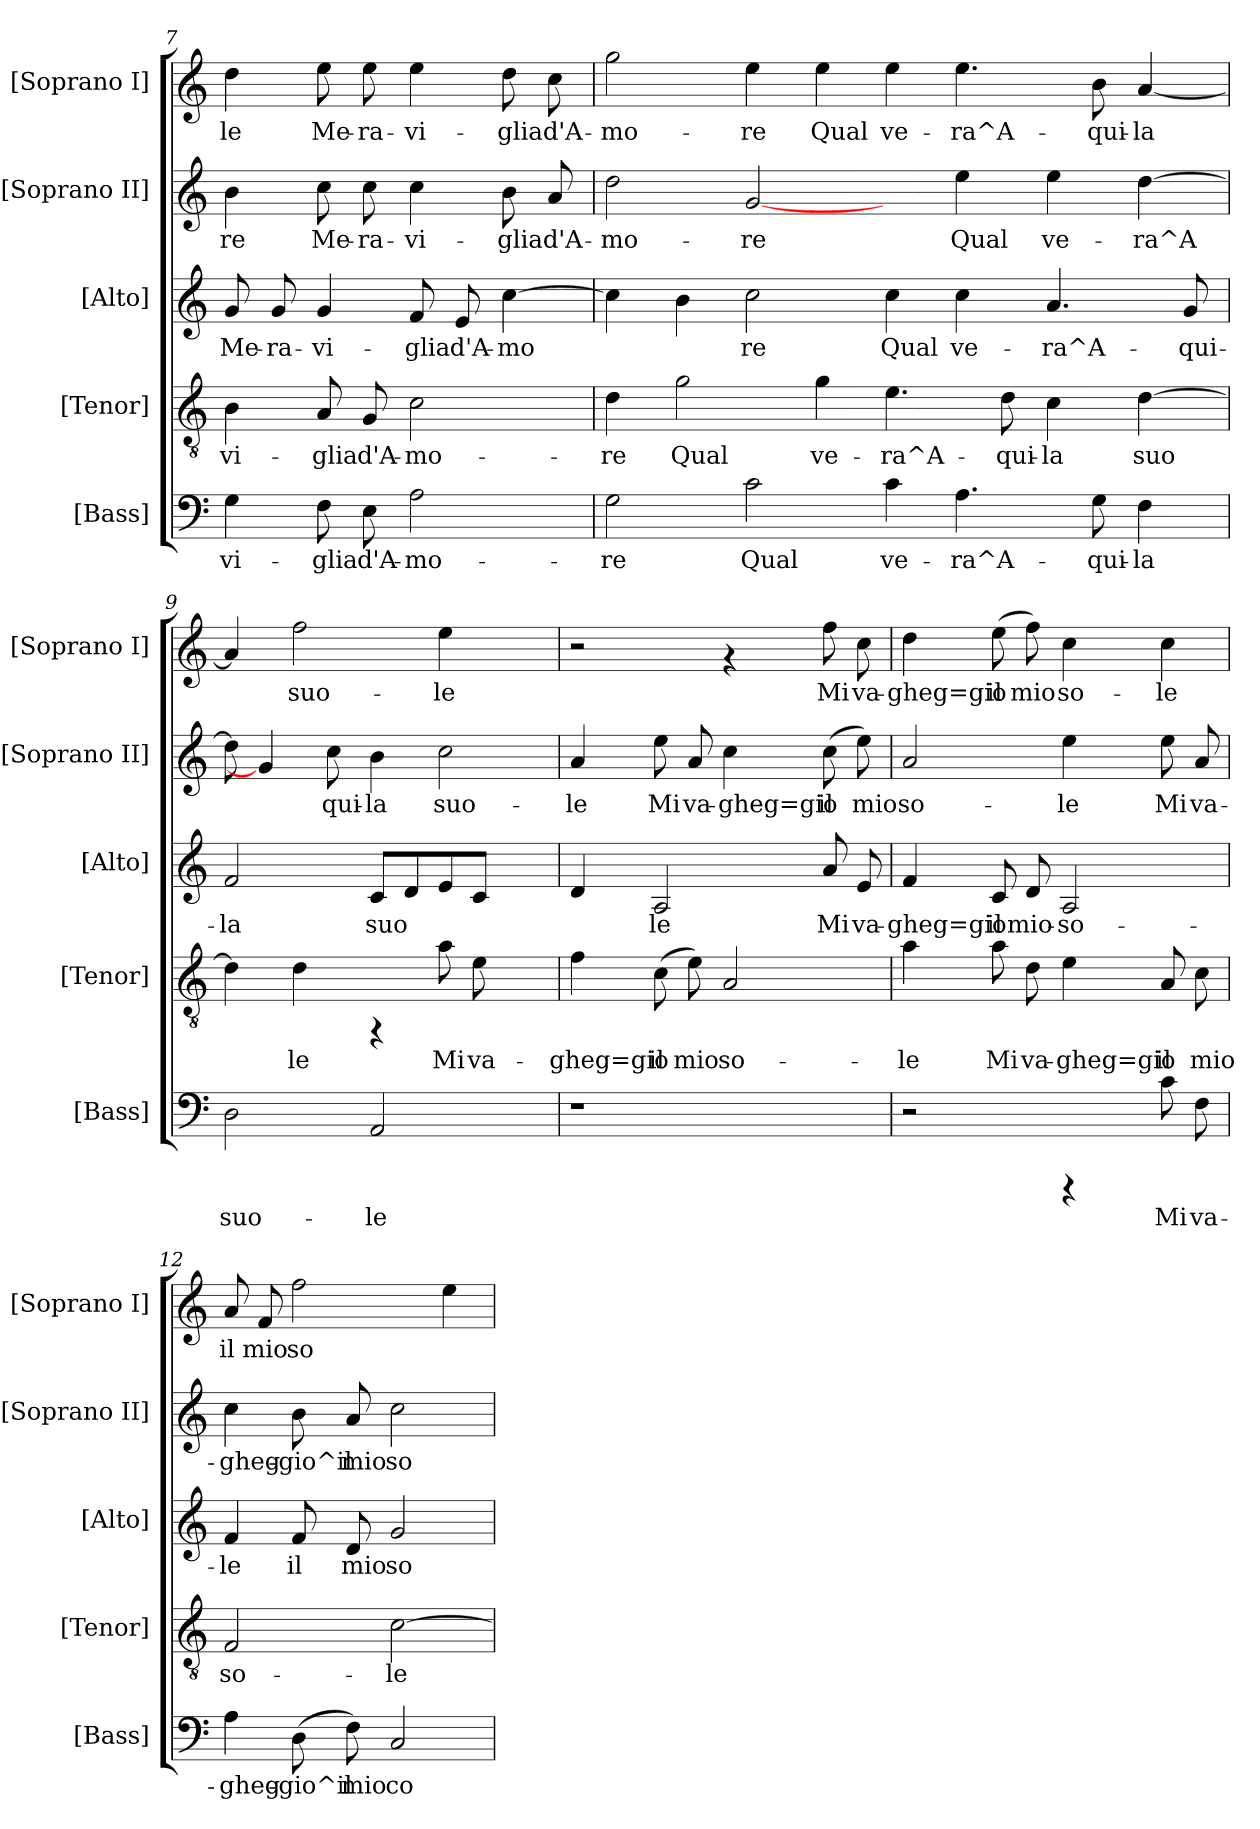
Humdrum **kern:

**kern	**text	**kern	**text	**kern	**text	**kern	**text	**kern	**text
*part5	*part5	*part4	*part4	*part3	*part3	*part2	*part2	*part1	*part1
*staff5	*staff5	*staff4	*staff4	*staff3	*staff3	*staff2	*staff2	*staff1	*staff1
*I"[Bass]	*	*I"[Tenor]	*	*I"[Alto]	*	*I"[Soprano II]	*	*I"[Soprano I]	*
*I'[Bass]	*	*I'[Tenor]	*	*I'[Alto]	*	*I'[Soprano II]	*	*I'[Soprano I]	*
*clefF4	*	*clefGv2	*	*clefG2	*	*clefG2	*	*clefG2	*
*k[]	*	*k[]	*	*k[]	*	*k[]	*	*k[]	*
*C:	*	*C:	*	*C:	*	*C:	*	*C:	*
=7	=7	=7	=7	=7	=7	=7	=7	=7	=7
!	!LO:LY:b	!	!LO:LY:b:cj	!	!LO:LY:b:cj	!	!LO:LY:b:cj	!	!LO:LY:b:cj
4G\	-vi-	4B\	-vi-	8g/	Me-	4b\	-re	4dd\	-le
!	!	!	!	!	!LO:LY:b:cj	!	!	!	!
.	.	.	.	8g/	-ra-	.	.	.	.
!	!LO:LY:b	!	!LO:LY:b:cj	!	!LO:LY:b:cj	!	!LO:LY:b:cj	!	!LO:LY:b:cj
8F\	-glia	8A/	-glia	4g/	-vi-	8cc\	Me-	8ee\	Me-
!	!LO:LY:b	!	!LO:LY:b:cj	!	!	!	!LO:LY:b:cj	!	!LO:LY:b:cj
8E\	d'A-	8G/	d'A-	.	.	8cc\	-ra-	8ee\	-ra-
!	!LO:LY:b	!	!LO:LY:b:cj	!	!LO:LY:b:cj	!	!LO:LY:b:cj	!	!LO:LY:b:cj
2A\	-mo-	2c\	-mo-	8f/	-glia	4cc\	-vi-	4ee\	-vi-
!	!	!	!	!	!LO:LY:b:cj	!	!	!	!
.	.	.	.	8e/	d'A-	.	.	.	.
!	!	!	!	!	!LO:LY:b:cj	!	!LO:LY:b:cj	!	!LO:LY:b:cj
.	.	.	.	[>4cc\	-mo-	8b\	-glia	8dd\	-glia
!	!	!	!	!	!	!	!LO:LY:b:cj	!	!LO:LY:b:cj
.	.	.	.	.	.	8a/	d'A-	8cc\	d'A-
!!LO:PB:g=z
=8	=8	=8	=8	=8	=8	=8	=8	=8	=8
!	!LO:LY:b	!	!LO:LY:b:cj	!	!LO:LY:b:cj	!	!LO:LY:b:cj	!	!LO:LY:b:cj
2G\	-re	4d\	-re	4cc\]	--	2dd\	-mo-	2gg\	-mo-
!	!	!	!LO:LY:b:cj	!	!LO:LY:b:cj	!	!	!	!
.	.	2g\	Qual	4b\	--	.	.	.	.
!	!LO:LY:b	!	!	!	!LO:LY:b:cj	!	!LO:LY:b:cj	!	!LO:LY:b:cj
2c\	Qual	.	.	2cc\	-re	[2g/	-re	4ee\	-re
!	!	!	!LO:LY:b:cj	!	!	!	!	!	!LO:LY:b:cj
.	.	4g\	ve-	.	.	.	.	4ee\	Qual
!	!LO:LY:b	!	!LO:LY:b:cj	!	!LO:LY:b:cj	!	!	!	!LO:LY:b:cj
4c\	ve-	4.e\	-ra^A-	4cc\	Qual	4ryy	.	4ee\	ve-
!	!LO:LY:b	!	!	!	!LO:LY:b:cj	!	!LO:LY:b:cj	!	!LO:LY:b:cj
4.A\	-ra^A-	.	.	4cc\	ve-	4ee\	Qual	4.ee\	-ra^A-
!	!	!	!LO:LY:b:cj	!	!	!	!	!	!
.	.	8d\	-qui-	.	.	.	.	.	.
!	!	!	!LO:LY:b:cj	!	!LO:LY:b:cj	!	!LO:LY:b:cj	!	!
.	.	4c\	-la	4.a/	-ra^A-	4ee\	ve-	.	.
!	!LO:LY:b	!	!	!	!	!	!	!	!LO:LY:b:cj
8G\	-qui-	.	.	.	.	.	.	8b\	-qui-
!	!LO:LY:b	!	!LO:LY:b:cj	!	!	!	!LO:LY:b:cj	!	!LO:LY:b:cj
4F\	-la	[>4d\	suo-	.	.	[>4dd\	-ra^A-	[<4a/	-la
!	!	!	!	!	!LO:LY:b:cj	!	!	!	!
.	.	.	.	8g/	-qui-	.	.	.	.
=9	=9	=9	=9	=9	=9	=9	=9	=9	=9
!	!LO:LY:b	!	!LO:LY:b:cj	!	!LO:LY:b:cj	!	!LO:LY:b:cj	!	!LO:LY:b:cj
2D\	suo-	4d\]	--	2f/	-la	8dd\]	--	4a/]	.
.	.	.	.	.	.	4g/]	.	.	.
!	!	!	!LO:LY:b:cj	!	!	!	!	!	!LO:LY:b:cj
.	.	4d\	-le	.	.	.	.	2ff\	suo-
!	!	!	!	!	!	!	!LO:LY:b:cj	!	!
.	.	.	.	.	.	8cc\	-qui-	.	.
!	!LO:LY:b	!	!	!	!LO:LY:b:cj	!	!LO:LY:b:cj	!	!
2AA/	-le	4rFF	.	8c/L	suo-	4b\	-la	.	.
!	!	!	!	!	!LO:LY:b:cj	!	!	!	!
.	.	.	.	8d/	--	.	.	.	.
!	!	!	!LO:LY:b:cj	!	!LO:LY:b:cj	!	!LO:LY:b:cj	!	!LO:LY:b:cj
.	.	8a\	Mi	8e/	--	2cc\	suo-	4ee\	-le
!	!	!	!LO:LY:b:cj	!	!LO:LY:b:cj	!	!	!	!
.	.	8e\	va-	8c/J	--	.	.	.	.
4ryy	.	4ryy	.	4ryy	.	.	.	4ryy	.
=10	=10	=10	=10	=10	=10	=10	=10	=10	=10
!	!	!	!LO:LY:b:cj	!	!LO:LY:b:cj	!	!LO:LY:b:cj	!	!
1r	.	4f\	-gheg=gio	4d/	--	4a/	-le	2r	.
!	!	!	!LO:LY:b:cj	!	!LO:LY:b:cj	!	!LO:LY:b:cj	!	!
.	.	(<8c\	il	2A/	-le	8ee\	Mi	.	.
!	!	!	!LO:LY:b:cj	!	!	!	!LO:LY:b:cj	!	!
.	.	8e\)	mio	.	.	8a/	va-	.	.
!	!	!	!LO:LY:b:cj	!	!	!	!LO:LY:b:cj	!	!
.	.	2A/	so-	.	.	4cc\	-gheg=gio	4rf	.
!	!	!	!	!	!LO:LY:b:cj	!	!LO:LY:b:cj	!	!LO:LY:b:cj
.	.	.	.	8a/	Mi	(<8cc\	il	8ff\	Mi
!	!	!	!	!	!LO:LY:b:cj	!	!LO:LY:b:cj	!	!LO:LY:b:cj
.	.	.	.	8e/	va-	8ee\)	mio	8cc\	va-
!!LO:PB:g=z
=11	=11	=11	=11	=11	=11	=11	=11	=11	=11
!	!	!	!LO:LY:b:cj	!	!LO:LY:b:cj	!	!LO:LY:b:cj	!	!LO:LY:b:cj
2r	.	4a\	-le	4f/	-gheg=gio	2a/	so-	4dd\	-gheg=gio
!	!	!	!LO:LY:b:cj	!	!LO:LY:b:cj	!	!	!	!LO:LY:b:cj
.	.	8a\	Mi	8c/	il	.	.	(<8ee\	il
!	!	!	!LO:LY:b:cj	!	!LO:LY:b:cj	!	!	!	!LO:LY:b:cj
.	.	8d\	va-	8d/	mio-	.	.	8ff\)	mio
!	!	!	!LO:LY:b:cj	!	!LO:LY:b:cj	!	!LO:LY:b:cj	!	!LO:LY:b:cj
4rCCC	.	4e\	-gheg=gio	2A/	-so-	4ee\	-le	4cc\	so-
!	!LO:LY:b	!	!LO:LY:b:cj	!	!	!	!LO:LY:b:cj	!	!LO:LY:b:cj
8c\	Mi	8A/	il	.	.	8ee\	Mi	4cc\	-le
!	!LO:LY:b	!	!LO:LY:b:cj	!	!	!	!LO:LY:b:cj	!	!
8F\	va-	8c\	mio	.	.	8a/	va-	.	.
=12	=12	=12	=12	=12	=12	=12	=12	=12	=12
!	!LO:LY:b	!	!LO:LY:b:cj	!	!LO:LY:b:cj	!	!LO:LY:b:cj	!	!LO:LY:b:cj
4A\	-gheg-	2F/	so-	4f/	-le	4cc\	-gheg-	8a/	il
!	!	!	!	!	!	!	!	!	!LO:LY:b:cj
.	.	.	.	.	.	.	.	8f/	mio
!	!LO:LY:b	!	!	!	!LO:LY:b:cj	!	!LO:LY:b:cj	!	!LO:LY:b:cj
(<8D\	-gio^il	.	.	8f/	il	8b\	-gio^il	2ff\	so-
!	!LO:LY:b	!	!	!	!LO:LY:b:cj	!	!LO:LY:b:cj	!	!
8F\)	mio	.	.	8d/	mio	8a/	mio	.	.
!	!LO:LY:b	!	!LO:LY:b:cj	!	!LO:LY:b:cj	!	!LO:LY:b:cj	!	!
2C/	co-	[>2c\	-le	2g/	so-	2cc\	so-	.	.
!	!	!	!	!	!	!	!	!	!LO:LY:b:cj
.	.	.	.	.	.	.	.	4ee\	--
=	=	=	=	=	=	=	=	=	=
*-	*-	*-	*-	*-	*-	*-	*-	*-	*-
